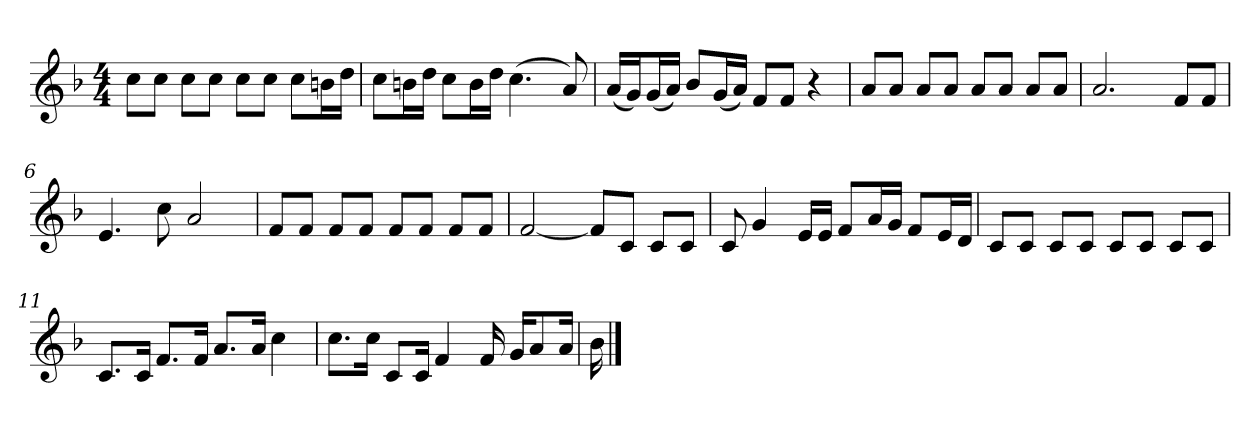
**kern
*part1
*staff1
*k[b-]
*M4/4
*MM120
=1
8ccL
8ccJ
8ccL
8ccJ
8ccL
8ccJ
8ccL
16bnL
16ddJJ
=2
8ccL
16bnL
16ddJJ
8ccL
16bL
16ddJJ
(4.cc
8a)
=3
(16aLL
16gJ)
(16gL
16aJJ)
8b-L
(16gL
16aJJ)
8fL
8fJ
4r
=4
8aL
8aJ
8aL
8aJ
8aL
8aJ
8aL
8aJ
=5
2.a
8fL
8fJ
=6
4.e
8cc
2a
=7
8fL
8fJ
8fL
8fJ
8fL
8fJ
8fL
8fJ
=8
[2f
8fL]
8cJ
8cL
8cJ
=9
8c
4g
16eLL
16eJJ
8fL
16aL
16gJJ
8fL
16eL
16dJJ
=10
8cL
8cJ
8cL
8cJ
8cL
8cJ
8cL
8cJ
=11
8.cL
16cJk
8.fL
16fJk
8.aL
16aJk
4cc
=12
8.ccL
16ccJk
8cL
16cJk
4f
16f
16gKL
8a
16aJk
=13
16b-
==
*-
